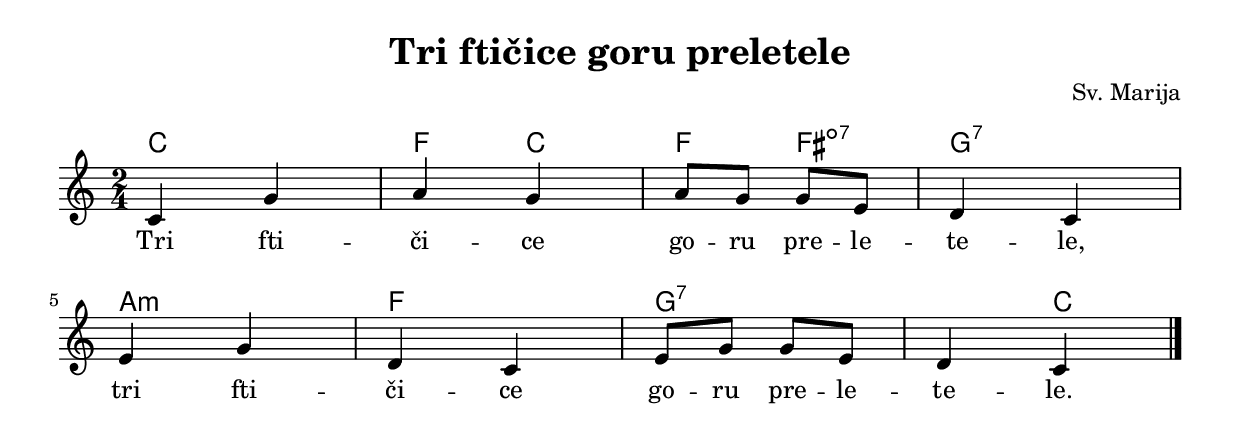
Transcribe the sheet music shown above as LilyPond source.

\version "2.24.1"
\include "deutsch.ly"

\header {
  title = "Tri ftičice goru preletele"
  %subtitle = "II."
  composer = "Sv. Marija"
}

\paper {
  #(set-paper-size "a4")
  indent = 0
  top-margin = 10
  markup-system-spacing = #'((basic-distance . 0.1) (padding . 2))
  system-system-spacing = #'((basic-distance . 0.1) (padding . 3))
  %annotate-spacing = ##t
}

global = {
  \key c \major
  \numericTimeSignature
  \time 2/4
}

chordNames = \chordmode {
  \global
  % Chords follow here.
  \set chordChanges = ##t
  \semiGermanChords
  c4 c f c
  f fis:dim7 g2:7
  a2:m
  f2
  g2.:7 c4
  
}

melody = \relative c' {
  \global
  % Music follows here.
  c4 g' |
  a4 g |
  a8 g g e |
  d4 c | \break
  e4 g |
  d4 c |
  e8 g g e |
  d4 c |
  \bar "|."
}

verse = \lyricmode {
  % Lyrics follow here.
  Tri fti -- či -- ce go -- ru pre -- le -- te -- le,
  tri fti -- či -- ce go -- ru pre -- le -- te -- le.
}

\score {
  <<
    \new ChordNames \chordNames
    \new Staff { \melody }
    \addlyrics { \verse }
  >>
  \layout { }
}
